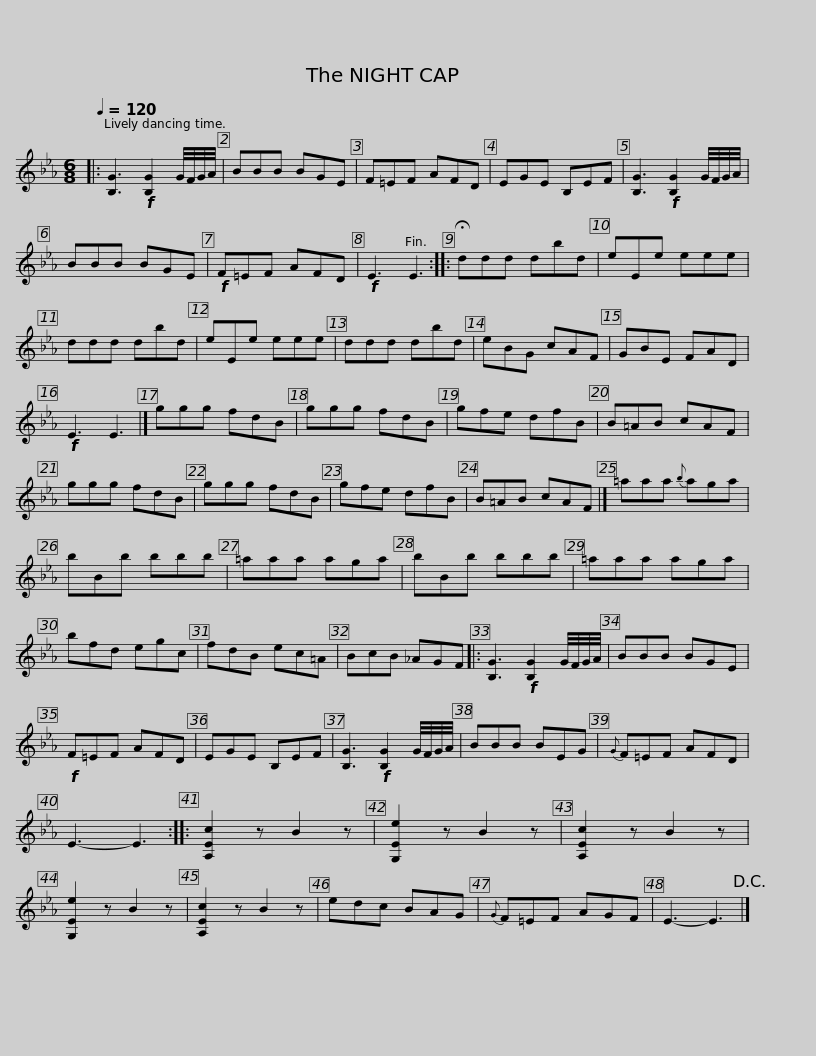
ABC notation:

X:1
L:1/8
Q:1/4=120
M:6/8
I:linebreak $
K:Eb
V:1 treble
V:1
|: [B,G]3!f! [B,G]2 G/4F/4G/4A/4 | BBB BGE | F=EF AFD | EGE B,EF | [B,G]3!f! [B,G]2 G/4F/4G/4A/4 | %5
 BBB BGE |$!f! F=EF AFD |!f! E3 E3 :: !fermata!ddd dbd | eEe eee | %10
 ddd dbd | eEe eee | ddd dbd |$ eBG cAF | GBE FAD | %15
!f! E3 E3 |] ggg fdB | ggg fdB | gfe dfB | B=AB cAF |$ %20
 ggg fdB | ggg fdB | gfe dfB | B=AB cAF |] =aaa{b} aga | %25
 bBb bbb |$ =aaa aga | bBb bbb | =aaa aga | bfd egc | %30
 fdB ec=A | BcB _AGF |:$ [B,G]3!f! [B,G]2 G/4F/4G/4A/4 | BBB BGE |!f! F=EF AFD | %35
 EGE B,EF | [B,G]3!f! [B,G]2 G/4F/4G/4A/4 | BBB BEG |${G} F=EF AFD | E3- E3 :: %40
 [A,Ec]2 z B2 z | [G,Ee]2 z B2 z | [A,Ec]2 z B2 z | [G,Ee]2 z B2 z | [A,Ec]2 z B2 z | %45
 edc BAG |${G} F=EF AGF | E3- E3!D.C.! |] %48
